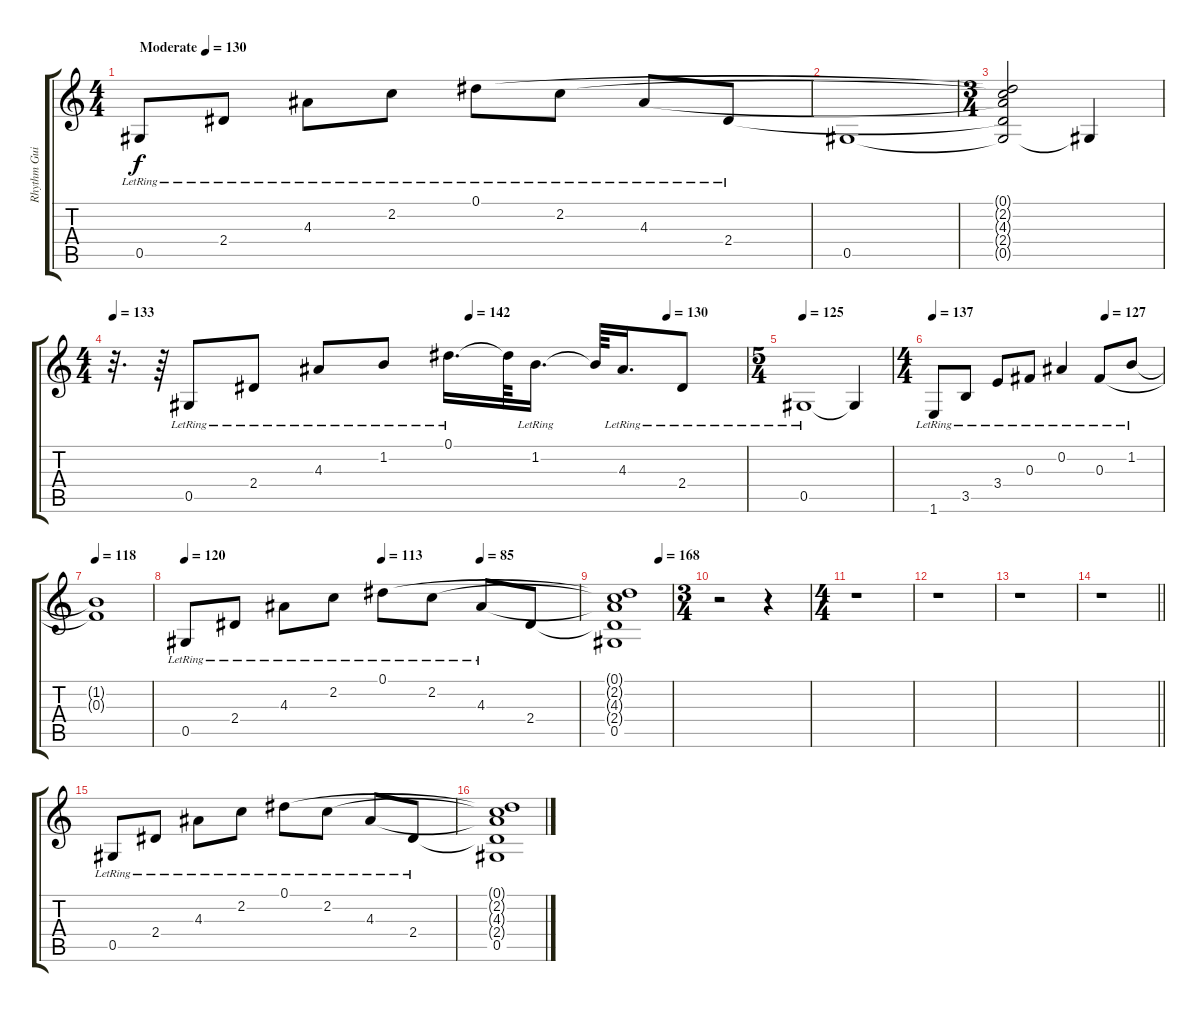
\track ("Rhythm Guitar L" "Rhythm Gui") {instrument acousticguitarsteel}
\staff {score tabs}
\tuning (Eb4 Bb3 Gb3 Db3 Ab2 Eb2) {hide}
\ts (4 4)
\section ("" "")
\tempo (130 "Moderate")
\clef g2
\ks c
0.5{lr}.8{dy f instrument acousticguitarsteel} 2.4{lr}.8 4.3{lr}.8 2.2{lr}.8 0.1{lr}.8 2.2{lr}.8 4.3{lr}.8 2.4{lr}.8 |
0.5.1 |
\ts (3 4)
(0.1{t} 2.2{t} 4.3{t} 2.4{t} 0.5{t}).2 0.5{t}.4 |
\ts (4 4)
\tempo 133
\tempo (142 0.5625)
\tempo (130 0.875)
r.32{d} r.64 0.5{lr}.8 2.4{lr}.8 4.3{lr}.8 1.2{lr}.8 0.1{lr}.16{d} 0.1{t}.64 1.2{lr}.16{d} 1.2{t}.64 4.3{lr}.16{d} 2.4{lr}.8 |
\ts (5 4)
\tempo 125
0.5{lr}.1 0.5{t}.4 |
\ts (4 4)
\tempo 137
\tempo (127 0.75)
1.6{lr}.8 3.5{lr}.8 3.4{lr}.8 0.3{lr}.8 0.2{lr}.4 0.3{lr}.8 1.2{lr}.8 |
\tempo 118
(1.2{t} 0.3{t}).1 |
\tempo 122
\tempo (113 0.5)
\tempo (85 0.75)
\tempo 120
0.5{lr}.8 2.4{lr}.8 4.3{lr}.8 2.2{lr}.8 0.1{lr}.8 2.2{lr}.8 4.3{lr}.8 2.4.8 |
\tempo (168 0.75)
(0.1{t} 2.2{t} 4.3{t} 2.4{t} 0.5).1 |
\ts (3 4)
r.2 r.4 |
\ts (4 4)
r.1 |
r.1 |
r.1 |
\barLineRight lightlight
r.1 |
\section ("" "")
0.5{lr}.8 2.4{lr}.8 4.3{lr}.8 2.2{lr}.8 0.1{lr}.8 2.2{lr}.8 4.3{lr}.8 2.4{lr}.8 |
(0.1{t} 2.2{t} 4.3{t} 2.4{t} 0.5).1
